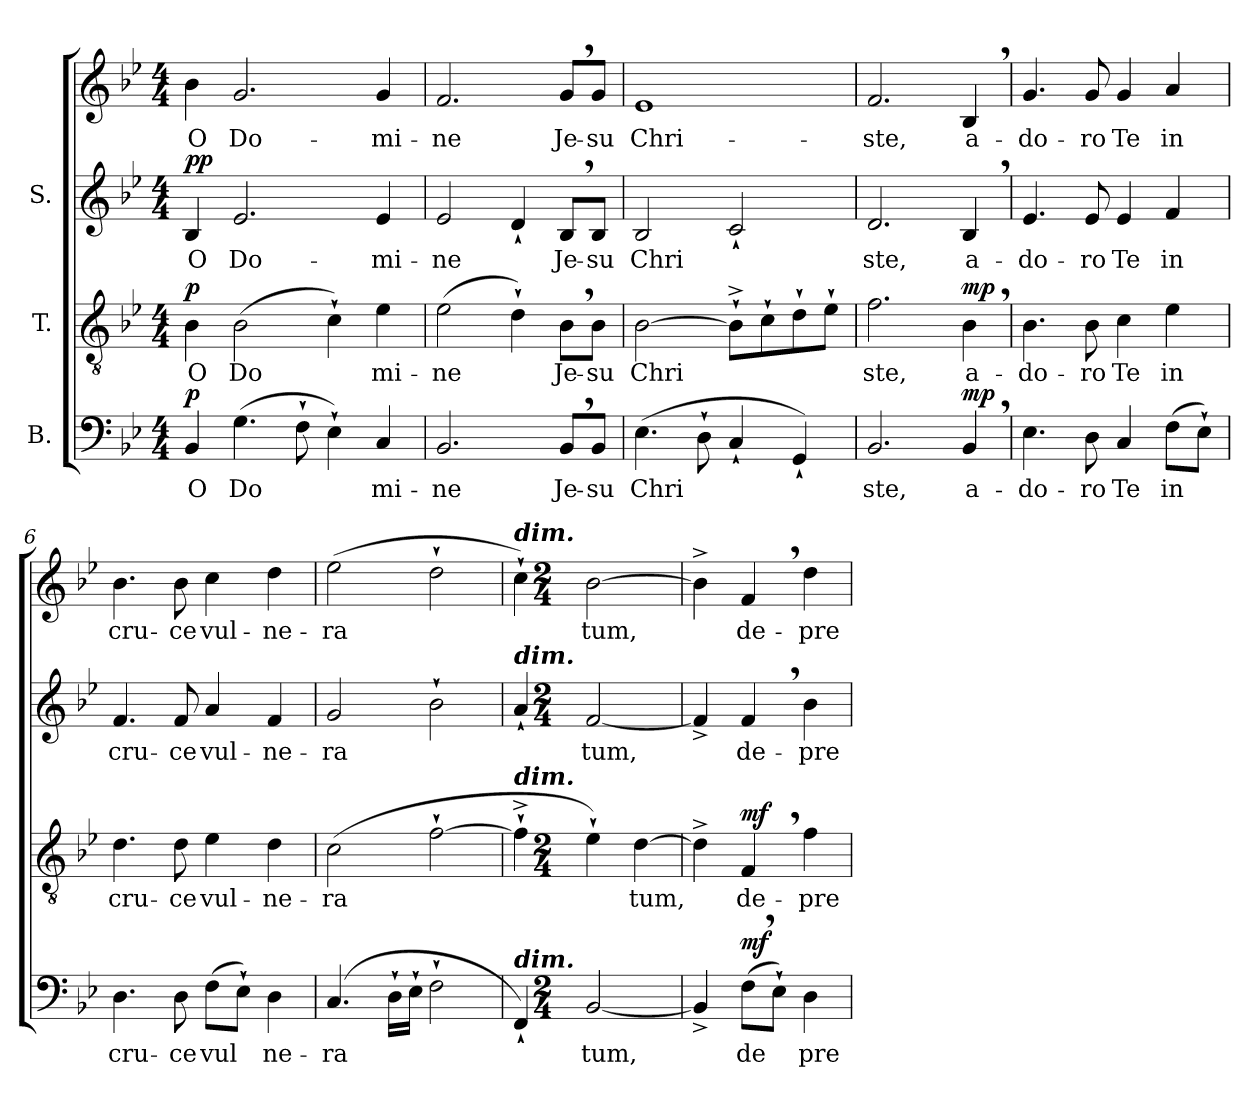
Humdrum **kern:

**kern	**text	**dynam	**kern	**text	**dynam	**kern	**text	**kern	**text	**dynam
*part3	*part3	*part3	*part2	*part2	*part2	*part1	*part1	*part1	*part1	*part1
*staff4	*staff4	*staff4	*staff3	*staff3	*staff3	*staff2	*staff2	*staff1	*staff1	*staff1/2
*I"B.	*	*	*I"T.	*	*	*I"S.	*	*	*	*
!!LO:PB:g=z
*stria5	*	*	*stria5	*	*	*stria5	*	*stria5	*	*
*clefF4	*	*	*clefGv2	*	*	*clefG2	*	*clefG2	*	*
*k[b-e-]	*	*	*k[b-e-]	*	*	*k[b-e-]	*	*k[b-e-]	*	*
*B-:	*	*	*B-:	*	*	*B-:	*	*B-:	*	*
*M4/4	*	*	*M4/4	*	*	*M4/4	*	*M4/4	*	*
*MM80	*	*	*MM80	*	*	*MM80	*	*MM80	*	*
=1	=1	=1	=1	=1	=1	=1	=1	=1	=1	=1
!	!LO:LY:b	!LO:DY:a	!	!LO:LY:b	!LO:DY:a	!	!LO:LY:b	!	!LO:LY:b	!LO:DY:a=2
!	!	!	!	!	!	!	!	!	!	!LO:DY:n=1:a
4BB-/	O	p	4B-\	O	p	4B-/	-O	4b-\	O	p p
!	!LO:LY:b	!	!	!LO:LY:b	!	!	!LO:LY:b	!	!LO:LY:b	!
(>4.G\	Do-	.	(>2B-\	Do-	.	2.e-/	Do-	2.g/	Do-	.
!	!LO:LY:b	!	!	!	!	!	!	!	!	!
8F`>\	-	.	.	.	.	.	.	.	.	.
!	!LO:LY:b	!	!	!LO:LY:b	!	!	!	!	!	!
4E-`>\)	.	.	4c`>\)	-	.	.	.	.	.	.
!	!LO:LY:b	!	!	!LO:LY:b	!	!	!LO:LY:b	!	!LO:LY:b	!
4C/	mi-	.	4e-\	mi-	.	4e-/	-mi-	4g/	-mi-	.
=2	=2	=2	=2	=2	=2	=2	=2	=2	=2	=2
!	!LO:LY:b	!	!	!LO:LY:b	!	!	!LO:LY:b	!	!LO:LY:b	!
2.BB-/	-ne	.	(>2e-\	-ne	.	2e-/	ne	2.f/	-ne	.
!	!	!	!	!LO:LY:b	!	!	!LO:LY:b	!	!	!
.	.	.	4d`>\)	.	.	4d`</	.	.	.	.
!	!LO:LY:b	!	!	!LO:LY:b	!	!	!LO:LY:b	!	!LO:LY:b	!
8BB-,</L	Je-	.	8B-,>\L	Je-	.	8B-,</L	Je-	8g,</L	Je-	.
!	!LO:LY:b	!	!	!LO:LY:b	!	!	!LO:LY:b	!	!LO:LY:b	!
8BB-/J	-su	.	8B-\J	-su	.	8B-/J	-su	8g/J	-su	.
=3	=3	=3	=3	=3	=3	=3	=3	=3	=3	=3
!	!LO:LY:b	!	!	!LO:LY:b	!	!	!LO:LY:b	!	!LO:LY:b	!
(>4.E-\	Chri-	.	[>2B-\	Chri-	.	2B-/	-Chri-	1e-	Chri-	.
!	!LO:LY:b	!	!	!	!	!	!	!	!	!
8D`>\	--	.	.	.	.	.	.	.	.	.
!	!LO:LY:b	!	!	!LO:LY:b	!	!	!LO:LY:b	!	!	!
4C`</	--	.	8B-^>`>\L]	--	.	2c`</	--	.	.	.
!	!	!	!	!LO:LY:b	!	!	!	!	!	!
.	.	.	8c`>\	--	.	.	.	.	.	.
!	!LO:LY:b	!	!	!LO:LY:b	!	!	!	!	!	!
4GG`</)	--	.	8d`>\	--	.	.	.	.	.	.
!	!	!	!	!LO:LY:b	!	!	!	!	!	!
.	.	.	8e-`>\J	--	.	.	.	.	.	.
=4	=4	=4	=4	=4	=4	=4	=4	=4	=4	=4
!	!LO:LY:b	!	!	!LO:LY:b	!	!	!LO:LY:b	!	!LO:LY:b	!
2.BB-/	-ste,	.	2.f\	-ste,	.	2.d/	-ste,	2.f/	-ste,	.
!	!LO:LY:b	!LO:DY:a	!	!LO:LY:b	!LO:DY:a	!	!LO:LY:b	!	!LO:LY:b	!LO:DY:a=2
!	!	!	!	!	!	!	!	!	!	!LO:DY:n=1:a
4BB-,</	a-	mp	4B-,>\	a-	mp	4B-,</	a-	4B-,</	a-	mp mp
=5	=5	=5	=5	=5	=5	=5	=5	=5	=5	=5
!	!LO:LY:b	!	!	!LO:LY:b	!	!	!LO:LY:b	!	!LO:LY:b	!
4.E-\	-do-	.	4.B-\	-do-	.	4.e-/	do-	4.g/	-do-	.
!	!LO:LY:b	!	!	!LO:LY:b	!	!	!LO:LY:b	!	!LO:LY:b	!
8D\	-ro	.	8B-\	-ro	.	8e-/	-ro	8g/	-ro	.
!	!LO:LY:b	!	!	!LO:LY:b	!	!	!LO:LY:b	!	!LO:LY:b	!
4C/	Te	.	4c\	Te	.	4e-/	Te	4g/	Te	.
!	!LO:LY:b	!	!	!LO:LY:b	!	!	!LO:LY:b	!	!LO:LY:b	!
(>8F\L	in	.	4e-\	in	.	4f/	in	4a/	in	.
!	!LO:LY:b	!	!	!	!	!	!	!	!	!
8E-`>\J)	.	.	.	.	.	.	.	.	.	.
!!LO:LB:g=z
=6	=6	=6	=6	=6	=6	=6	=6	=6	=6	=6
!	!LO:LY:b	!	!	!LO:LY:b	!	!	!LO:LY:b	!	!LO:LY:b	!
4.D\	cru-	.	4.d\	cru-	.	4.f/	-cru-	4.b-\	cru-	.
!	!LO:LY:b	!	!	!LO:LY:b	!	!	!LO:LY:b	!	!LO:LY:b	!
8D\	-ce	.	8d\	-ce	.	8f/	-ce	8b-\	-ce	.
!	!LO:LY:b	!	!	!LO:LY:b	!	!	!LO:LY:b	!	!LO:LY:b	!
(>8F\L	vul-	.	4e-\	vul-	.	4a/	vul-	4cc\	vul-	.
!	!LO:LY:b	!	!	!	!	!	!	!	!	!
8E-`>\J)	-	.	.	.	.	.	.	.	.	.
!	!LO:LY:b	!	!	!LO:LY:b	!	!	!LO:LY:b	!	!LO:LY:b	!
4D\	ne-	.	4d\	-ne-	.	4f/	-ne-	4dd\	-ne-	.
=7	=7	=7	=7	=7	=7	=7	=7	=7	=7	=7
!	!LO:LY:b	!	!	!LO:LY:b	!	!	!LO:LY:b	!	!LO:LY:b	!
(>4.C/	-ra-	.	(>2c\	-ra-	.	2g/	-ra-	(>2ee-\	-ra-	.
!	!LO:LY:b	!	!	!	!	!	!	!	!	!
16D`>\L	--	.	.	.	.	.	.	.	.	.
!	!LO:LY:b	!	!	!	!	!	!	!	!	!
16E-`>\J	--	.	.	.	.	.	.	.	.	.
!	!LO:LY:b	!	!	!LO:LY:b	!	!	!LO:LY:b	!	!LO:LY:b	!
2F`>\	--	.	[>2f`>\	--	.	2b-`>\	--	2dd`>\	--	.
=8	=8	=8	=8	=8	=8	=8	=8	=8	=8	=8
!	!	!	!	!	!	!	!	!LO:TX:a:Bi:t=dim.	!	!
!	!	!	!	!	!	!LO:TX:a:Bi:t=dim.	!	!	!	!
!	!	!	!LO:TX:a:Bi:t=dim.	!	!	!	!	!	!	!
!LO:TX:a:Bi:t=dim.	!	!	!	!	!	!	!	!	!	!
4FF`</)	.	.	4f^>`>\]	.	.	4a`</	.	4cc`>\)	.	.
*M2/4	*	*	*M2/4	*	*	*M2/4	*	*M2/4	*	*
!	!LO:LY:b	!	!	!LO:LY:b	!	!	!LO:LY:b	!	!LO:LY:b	!
[<2BB-/	-tum,	.	4e-`>\)	-	.	[<2f/	tum,	[>2b-\	-tum,	.
!	!	!	!	!LO:LY:b	!	!	!	!	!	!
.	.	.	[>4d\	tum,	.	.	.	.	.	.
=9	=9	=9	=9	=9	=9	=9	=9	=9	=9	=9
4BB-^</]	.	.	4d^>\]	.	.	4f^</]	.	4b-^>\]	.	.
!	!LO:LY:b	!LO:DY:a	!	!LO:LY:b	!LO:DY:a	!	!LO:LY:b	!	!LO:LY:b	!LO:DY:a=2
!	!	!	!	!	!	!	!	!	!	!LO:DY:n=1:a
(>8F,>\L	de-	mf	4F,</	de-	mf	4f,</	-de-	4f,</	de-	mf mf
!	!LO:LY:b	!	!	!	!	!	!	!	!	!
8E-`>\J)	-	.	.	.	.	.	.	.	.	.
!	!LO:LY:b	!	!	!LO:LY:b	!	!	!LO:LY:b	!	!LO:LY:b	!
4D\	pre-	.	4f\	-pre-	.	4b-\	-pre-	4dd\	-pre-	.
=	=	=	=	=	=	=	=	=	=	=
*-	*-	*-	*-	*-	*-	*-	*-	*-	*-	*-
